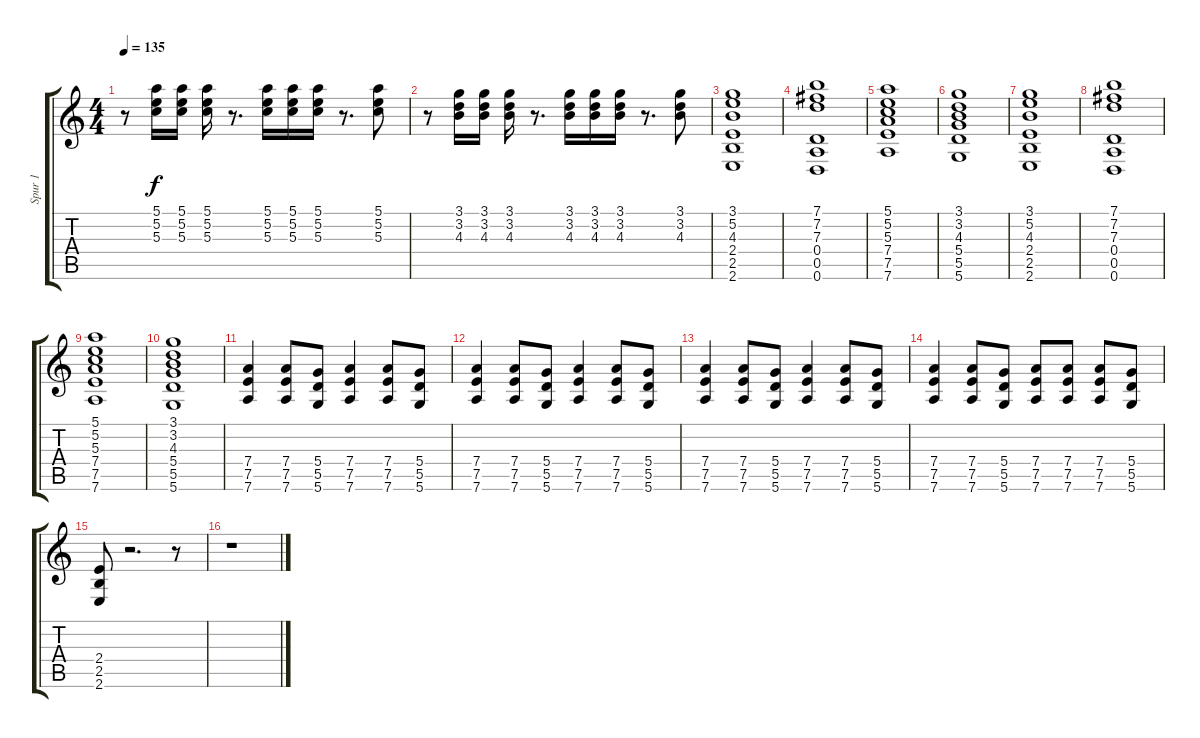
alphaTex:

\track ("Spur 1" "Spur 1") {instrument overdrivenguitar}
\staff {score tabs}
\tuning (E4 B3 G3 D3 A2 D2) {hide}
\ts (4 4)
\tempo 135
\clef g2
\ks c
r.8{dy f} (5.1 5.2 5.3).16 (5.1 5.2 5.3).16 (5.1 5.2 5.3).16 r.8{d} (5.1 5.2 5.3).16 (5.1 5.2 5.3).16 (5.1 5.2 5.3).16 r.8{d} (5.1 5.2 5.3).8 |
r.8 (3.1 3.2 4.3).16 (3.1 3.2 4.3).16 (3.1 3.2 4.3).16 r.8{d} (3.1 3.2 4.3).16 (3.1 3.2 4.3).16 (3.1 3.2 4.3).16 r.8{d} (3.1 3.2 4.3).8 |
(3.1 5.2 4.3 2.4 2.5 2.6).1 |
(7.1 7.2 7.3 0.4 0.5 0.6).1 |
(5.1 5.2 5.3 7.4 7.5 7.6).1 |
(3.1 3.2 4.3 5.4 5.5 5.6).1 |
(3.1 5.2 4.3 2.4 2.5 2.6).1 |
(7.1 7.2 7.3 0.4 0.5 0.6).1 |
(5.1 5.2 5.3 7.4 7.5 7.6).1 |
(3.1 3.2 4.3 5.4 5.5 5.6).1 |
(7.4 7.5 7.6).4 (7.4 7.5 7.6).8 (5.4 5.5 5.6).8 (7.4 7.5 7.6).4 (7.4 7.5 7.6).8 (5.4 5.5 5.6).8 |
(7.4 7.5 7.6).4 (7.4 7.5 7.6).8 (5.4 5.5 5.6).8 (7.4 7.5 7.6).4 (7.4 7.5 7.6).8 (5.4 5.5 5.6).8 |
(7.4 7.5 7.6).4 (7.4 7.5 7.6).8 (5.4 5.5 5.6).8 (7.4 7.5 7.6).4 (7.4 7.5 7.6).8 (5.4 5.5 5.6).8 |
(7.4 7.5 7.6).4 (7.4 7.5 7.6).8 (5.4 5.5 5.6).8 (7.4 7.5 7.6).8 (7.4 7.5 7.6).8 (7.4 7.5 7.6).8 (5.4 5.5 5.6).8 |
(2.4 2.5 2.6).8 r.2{d} r.8 |
r.1
